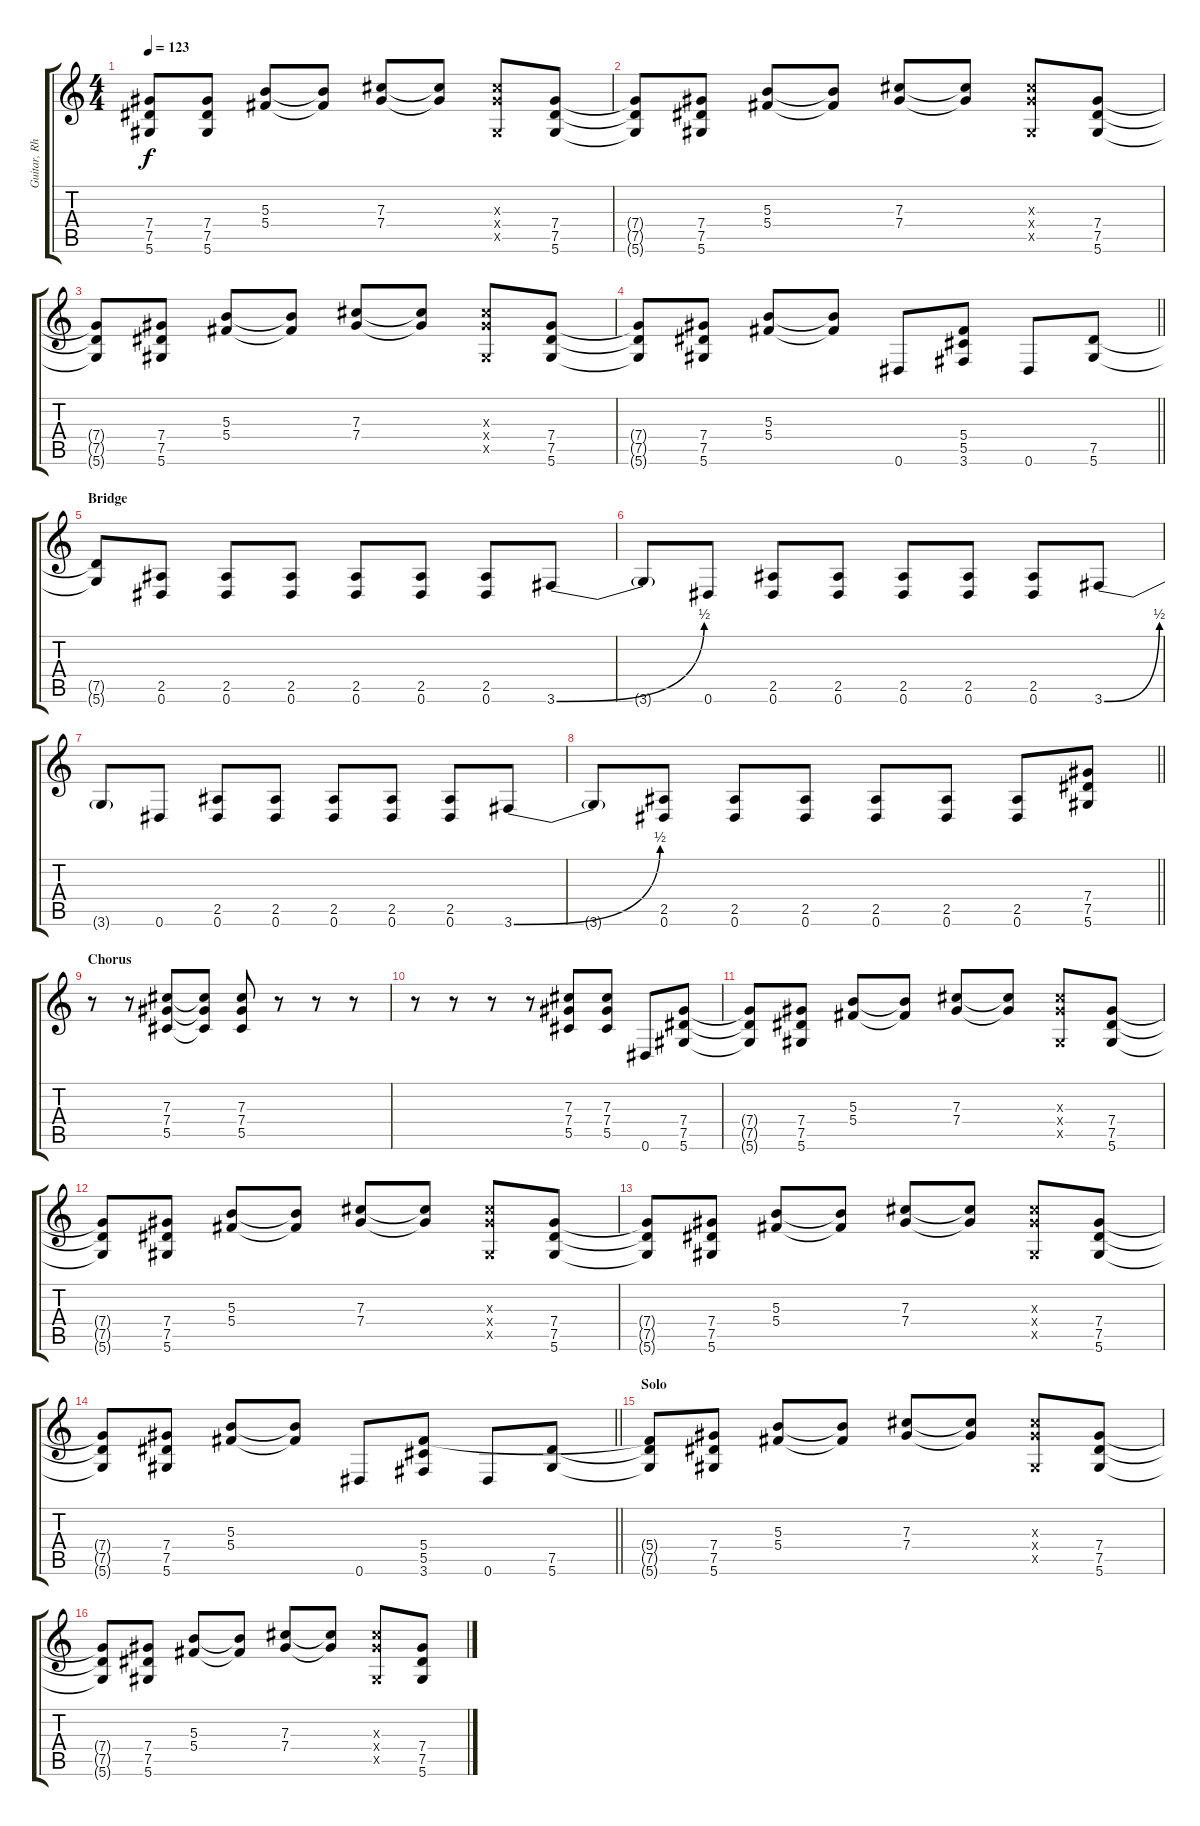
\track ("Guitar, Rhythm" "Guitar, Rh") {instrument overdrivenguitar}
\staff {score tabs}
\tuning (Eb4 Bb3 Gb3 Db3 Ab2 Eb2) {hide}
\ts (4 4)
\tempo 123
\clef g2
\ks c
(7.4{t} 7.5{t} 5.6{t}).8{dy f} (7.4 7.5 5.6).8 (5.3 5.4).8 (5.3{t} 5.4{t}).8 (7.3 7.4).8 (7.3{t} 7.4{t}).8 (7.3{x} 7.4{x} 0.5{x}).8 (7.4 7.5 5.6).8 |
(7.4{t} 7.5{t} 5.6{t}).8 (7.4 7.5 5.6).8 (5.3 5.4).8 (5.3{t} 5.4{t}).8 (7.3 7.4).8 (7.3{t} 7.4{t}).8 (7.3{x} 7.4{x} 0.5{x}).8 (7.4 7.5 5.6).8 |
(7.4{t} 7.5{t} 5.6{t}).8 (7.4 7.5 5.6).8 (5.3 5.4).8 (5.3{t} 5.4{t}).8 (7.3 7.4).8 (7.3{t} 7.4{t}).8 (7.3{x} 7.4{x} 0.5{x}).8 (7.4 7.5 5.6).8 |
\barLineRight lightlight
(7.4{t} 7.5{t} 5.6{t}).8 (7.4 7.5 5.6).8 (5.3 5.4).8 (5.3{t} 5.4{t}).8 0.6.8 (5.4 5.5 3.6).8 0.6.8 (7.5 5.6).8 |
\section ("" "Bridge")
(7.5{t} 5.6{t}).8 (2.5 0.6).8 (2.5 0.6).8 (2.5 0.6).8 (2.5 0.6).8 (2.5 0.6).8 (2.5 0.6).8 3.6{be (bend 0 0 60 2)}.8 |
3.6{t}.8 0.6.8 (2.5 0.6).8 (2.5 0.6).8 (2.5 0.6).8 (2.5 0.6).8 (2.5 0.6).8 3.6{be (bend 0 0 60 2)}.8 |
3.6{t}.8 0.6.8 (2.5 0.6).8 (2.5 0.6).8 (2.5 0.6).8 (2.5 0.6).8 (2.5 0.6).8 3.6{be (bend 0 0 60 2)}.8 |
\barLineRight lightlight
3.6{t}.8 (2.5 0.6).8 (2.5 0.6).8 (2.5 0.6).8 (2.5 0.6).8 (2.5 0.6).8 (2.5 0.6).8 (7.4 7.5 5.6).8 |
\section ("" "Chorus")
r.8 r.8 (7.3 7.4 5.5).8 (7.3{t} 7.4{t} 5.5{t}).8 (7.3 7.4 5.5).8 r.8 r.8 r.8 |
r.8 r.8 r.8 r.8 (7.3 7.4 5.5).8 (7.3 7.4 5.5).8 0.6.8 (7.4 7.5 5.6).8 |
(7.4{t} 7.5{t} 5.6{t}).8 (7.4 7.5 5.6).8 (5.3 5.4).8 (5.3{t} 5.4{t}).8 (7.3 7.4).8 (7.3{t} 7.4{t}).8 (7.3{x} 7.4{x} 0.5{x}).8 (7.4 7.5 5.6).8 |
(7.4{t} 7.5{t} 5.6{t}).8 (7.4 7.5 5.6).8 (5.3 5.4).8 (5.3{t} 5.4{t}).8 (7.3 7.4).8 (7.3{t} 7.4{t}).8 (7.3{x} 7.4{x} 0.5{x}).8 (7.4 7.5 5.6).8 |
(7.4{t} 7.5{t} 5.6{t}).8 (7.4 7.5 5.6).8 (5.3 5.4).8 (5.3{t} 5.4{t}).8 (7.3 7.4).8 (7.3{t} 7.4{t}).8 (7.3{x} 7.4{x} 0.5{x}).8 (7.4 7.5 5.6).8 |
\barLineRight lightlight
(7.4{t} 7.5{t} 5.6{t}).8 (7.4 7.5 5.6).8 (5.3 5.4).8 (5.3{t} 5.4{t}).8 0.6.8 (5.4 5.5 3.6).8 0.6.8 (7.5 5.6).8 |
\section ("" "Solo")
(5.4{t} 7.5{t} 5.6{t}).8 (7.4 7.5 5.6).8 (5.3 5.4).8 (5.3{t} 5.4{t}).8 (7.3 7.4).8 (7.3{t} 7.4{t}).8 (7.3{x} 7.4{x} 0.5{x}).8 (7.4 7.5 5.6).8 |
(7.4{t} 7.5{t} 5.6{t}).8 (7.4 7.5 5.6).8 (5.3 5.4).8 (5.3{t} 5.4{t}).8 (7.3 7.4).8 (7.3{t} 7.4{t}).8 (7.3{x} 7.4{x} 0.5{x}).8 (7.4 7.5 5.6).8
